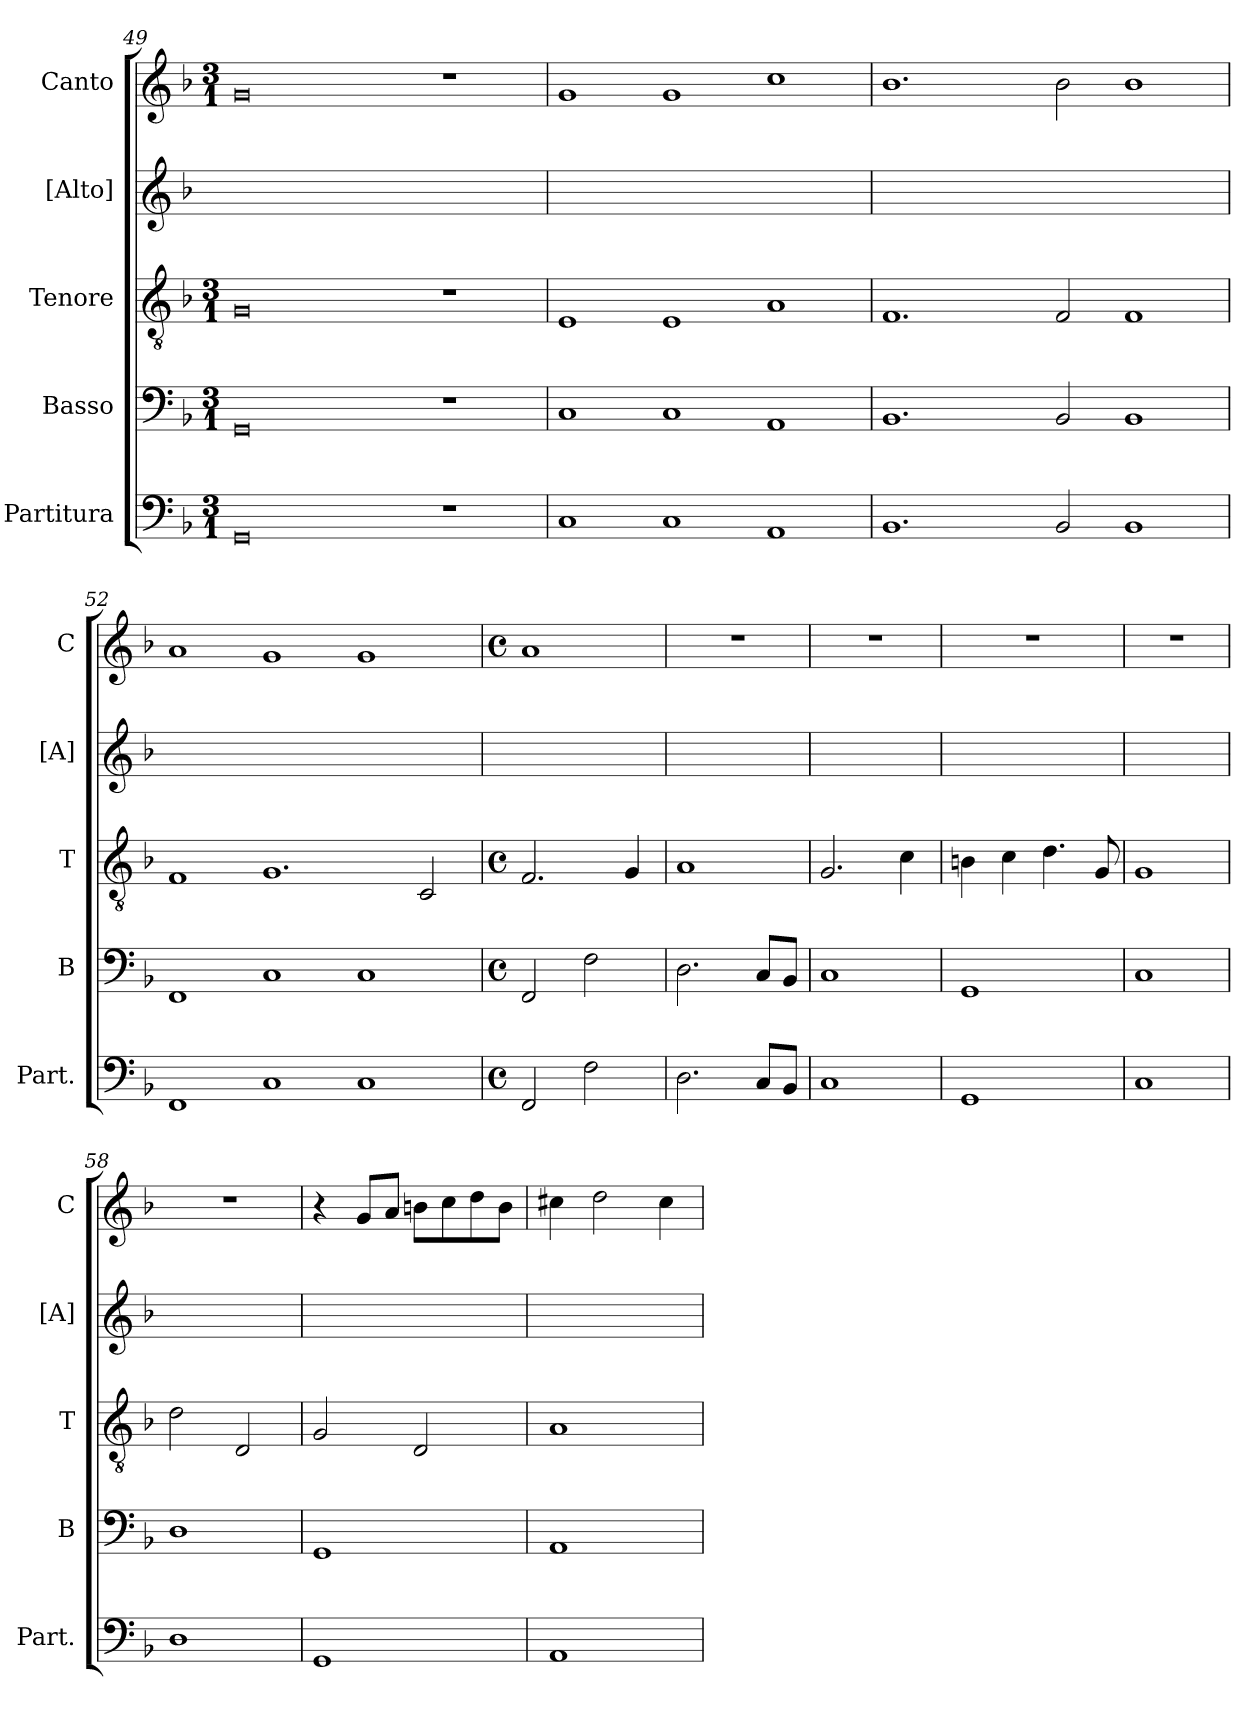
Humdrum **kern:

**kern	**kern	**kern	**kern	**kern
*part5	*part4	*part3	*part2	*part1
*staff5	*staff4	*staff3	*staff2	*staff1
*I"Partitura	*I"Basso	*I"Tenore	*I"[Alto]	*I"Canto
*I'Part.	*I'B	*I'T	*I'[A]	*I'C
*clefF4	*clefF4	*clefGv2	*clefG2	*clefG2
*k[b-]	*k[b-]	*k[b-]	*k[b-]	*k[b-]
*F:	*F:	*F:	*F:	*F:
*M3/1	*M3/1	*M3/1	*	*M3/1
=49	=49	=49	=49	=49
0GG	0GG	0G	1ryy	0g
.	.	.	0ryy	.
1r	1r	1r	.	1r
=50	=50	=50	=50	=50
1C	1C	1E	1ryy	1g
1C	1C	1E	0ryy	1g
1AA	1AA	1A	.	1cc
=51	=51	=51	=51	=51
1.BB-	1.BB-	1.F	1ryy	1.b-
.	.	.	0ryy	.
2BB-/	2BB-/	2F/	.	2b-\
1BB-	1BB-	1F	.	1b-
=52	=52	=52	=52	=52
1FF	1FF	1F	1ryy	1a
1C	1C	1.G	0ryy	1g
1C	1C	.	.	1g
.	.	2C/	.	.
=53	=53	=53	=53	=53
*M4/4	*M4/4	*M4/4	*	*M4/4
*met(c)	*met(c)	*met(c)	*	*met(c)
2FF/	2FF/	2.F/	1ryy	1a
2F\	2F\	.	.	.
.	.	4G/	.	.
=54	=54	=54	=54	=54
2.D\	2.D\	1A	1ryy	1r
8C/L	8C/L	.	.	.
8BB-/J	8BB-/J	.	.	.
=55	=55	=55	=55	=55
1C	1C	2.G/	1ryy	1r
.	.	4c\	.	.
=56	=56	=56	=56	=56
1GG	1GG	4Bn\	1ryy	1r
.	.	4c\	.	.
.	.	4.d\	.	.
.	.	8G/	.	.
=57	=57	=57	=57	=57
1C	1C	1G	1ryy	1r
=58	=58	=58	=58	=58
1D	1D	2d\	1ryy	1r
.	.	2D/	.	.
=59	=59	=59	=59	=59
1GG	1GG	2G/	1ryy	4r
.	.	.	.	8g/L
.	.	.	.	8a/J
.	.	2D/	.	8bn\L
.	.	.	.	8cc\
.	.	.	.	8dd\
.	.	.	.	8b\J
=60	=60	=60	=60	=60
1AA	1AA	1A	1ryy	4cc#X\
.	.	.	.	2dd\
.	.	.	.	4cc#\
=	=	=	=	=
*-	*-	*-	*-	*-
